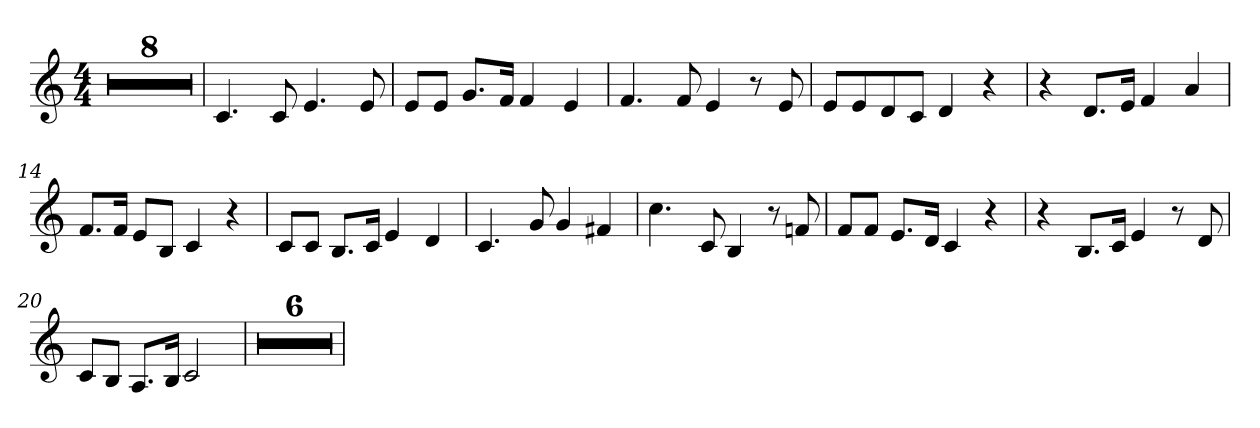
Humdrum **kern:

**kern
*part1
*staff1
*clefG2
*k[]
*M4/4
=1
1r
=2
1r
=3
1r
=4
1r
=5
1r
=6
1r
=7
1r
=8
1r
=9
4.c/
8c/
4.e/
8e/
=10
8e/L
8e/J
8.g/L
16f/Jk
4f/
4e/
=11
4.f/
8f/
4e/
8r
8e/
=12
8e/L
8e/
8d/
8c/J
4d/
4r
!!LO:LB:g=z
=13
4r
8.d/L
16e/Jk
4f/
4a/
=14
8.f/L
16f/Jk
8e/L
8B/J
4c/
4r
=15
8c/L
8c/J
8.B/L
16c/Jk
4e/
4d/
=16
4.c/
8g/
4g/
4f#X/
=17
4.cc\
8c/
4B/
8r
8fn/
=18
8f/L
8f/J
8.e/L
16d/Jk
4c/
4r
!!LO:LB:g=z
=19
4r
8.B/L
16c/Jk
4e/
8r
8d/
=20
8c/L
8B/J
8.A/L
16B/Jk
2c/
=21
1r
=22
1r
=23
1r
=24
1r
=25
1r
=26
1r
=
*-
